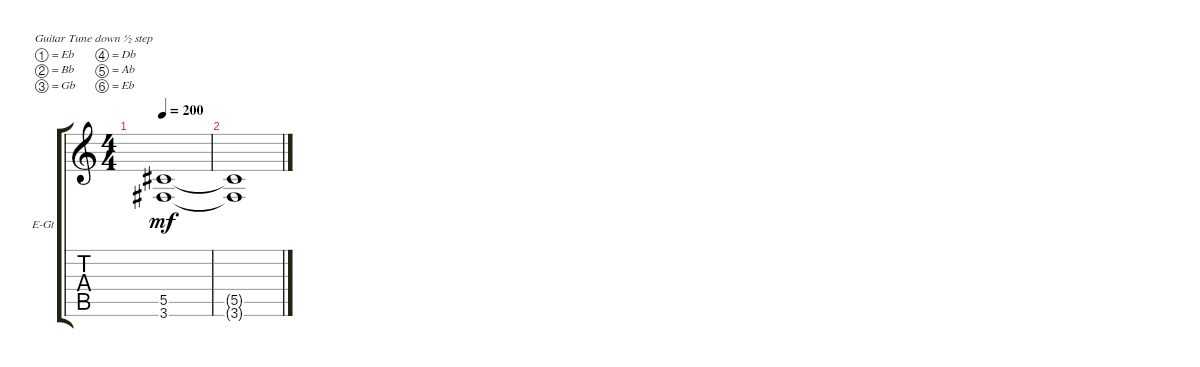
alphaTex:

\defaultSystemsLayout 4
\bracketExtendMode groupsimilarinstruments
\firstSystemTrackNameOrientation horizontal
\otherSystemsTrackNameOrientation horizontal
\track ("Electric Guitar" "E-Gt") {instrument overdrivenguitar}
\staff {score tabs}
\tuning (Eb4 Bb3 Gb3 Db3 Ab2 Eb2)
\ts (4 4)
\tempo 200
\clef g2
\ks c
(3.6 5.5).1{dy mf} |
(5.5{t} 3.6{t}).1
